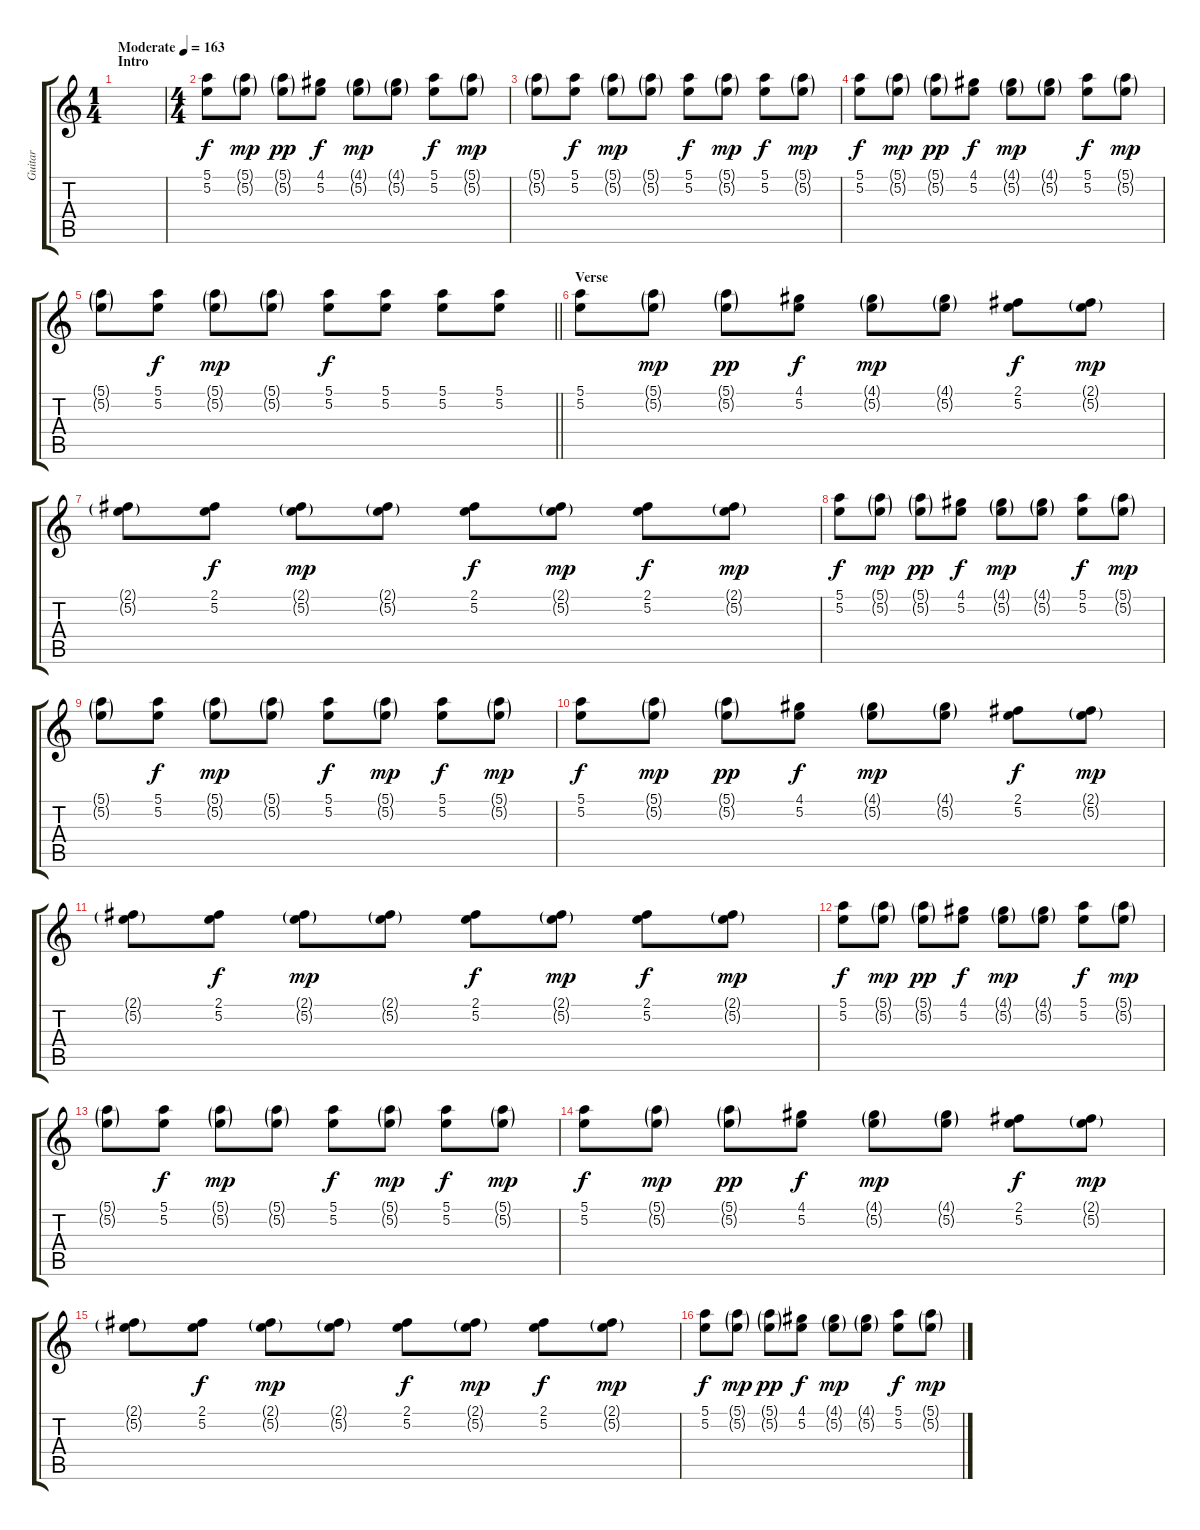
\track ("Guitar" "Guitar") {instrument distortionguitar}
\staff {score tabs}
\tuning (E4 B3 G3 D3 A2 E2) {hide}
\ts (1 4)
\section ("" "Intro")
\tempo (163 "Moderate")
\clef g2
\ks c
|
\ts (4 4)
(5.1 5.2).8 (5.1{g} 5.2{g}).8{dy mp} (5.1{g} 5.2{g}).8{dy pp} (4.1 5.2).8{dy f} (4.1{g} 5.2{g}).8{dy mp} (4.1{g} 5.2{g}).8 (5.1 5.2).8{dy f} (5.1{g} 5.2{g}).8{dy mp} |
(5.1{g} 5.2{g}).8 (5.1 5.2).8{dy f} (5.1{g} 5.2{g}).8{dy mp} (5.1{g} 5.2{g}).8 (5.1 5.2).8{dy f} (5.1{g} 5.2{g}).8{dy mp} (5.1 5.2).8{dy f} (5.1{g} 5.2{g}).8{dy mp} |
(5.1 5.2).8{dy f} (5.1{g} 5.2{g}).8{dy mp} (5.1{g} 5.2{g}).8{dy pp} (4.1 5.2).8{dy f} (4.1{g} 5.2{g}).8{dy mp} (4.1{g} 5.2{g}).8 (5.1 5.2).8{dy f} (5.1{g} 5.2{g}).8{dy mp} |
\barLineRight lightlight
(5.1{g} 5.2{g}).8 (5.1 5.2).8{dy f} (5.1{g} 5.2{g}).8{dy mp} (5.1{g} 5.2{g}).8 (5.1 5.2).8{dy f} (5.1 5.2).8 (5.1 5.2).8 (5.1 5.2).8 |
\section ("" "Verse")
(5.1 5.2).8{volume 10} (5.1{g} 5.2{g}).8{dy mp} (5.1{g} 5.2{g}).8{dy pp} (4.1 5.2).8{dy f} (4.1{g} 5.2{g}).8{dy mp} (4.1{g} 5.2{g}).8 (2.1 5.2).8{dy f} (2.1{g} 5.2{g}).8{dy mp} |
(2.1{g} 5.2{g}).8 (2.1 5.2).8{dy f} (2.1{g} 5.2{g}).8{dy mp} (2.1{g} 5.2{g}).8 (2.1 5.2).8{dy f} (2.1{g} 5.2{g}).8{dy mp} (2.1 5.2).8{dy f} (2.1{g} 5.2{g}).8{dy mp} |
(5.1 5.2).8{dy f} (5.1{g} 5.2{g}).8{dy mp} (5.1{g} 5.2{g}).8{dy pp} (4.1 5.2).8{dy f} (4.1{g} 5.2{g}).8{dy mp} (4.1{g} 5.2{g}).8 (5.1 5.2).8{dy f} (5.1{g} 5.2{g}).8{dy mp} |
(5.1{g} 5.2{g}).8 (5.1 5.2).8{dy f} (5.1{g} 5.2{g}).8{dy mp} (5.1{g} 5.2{g}).8 (5.1 5.2).8{dy f} (5.1{g} 5.2{g}).8{dy mp} (5.1 5.2).8{dy f} (5.1{g} 5.2{g}).8{dy mp} |
(5.1 5.2).8{dy f} (5.1{g} 5.2{g}).8{dy mp} (5.1{g} 5.2{g}).8{dy pp} (4.1 5.2).8{dy f} (4.1{g} 5.2{g}).8{dy mp} (4.1{g} 5.2{g}).8 (2.1 5.2).8{dy f} (2.1{g} 5.2{g}).8{dy mp} |
(2.1{g} 5.2{g}).8 (2.1 5.2).8{dy f} (2.1{g} 5.2{g}).8{dy mp} (2.1{g} 5.2{g}).8 (2.1 5.2).8{dy f} (2.1{g} 5.2{g}).8{dy mp} (2.1 5.2).8{dy f} (2.1{g} 5.2{g}).8{dy mp} |
(5.1 5.2).8{dy f} (5.1{g} 5.2{g}).8{dy mp} (5.1{g} 5.2{g}).8{dy pp} (4.1 5.2).8{dy f} (4.1{g} 5.2{g}).8{dy mp} (4.1{g} 5.2{g}).8 (5.1 5.2).8{dy f} (5.1{g} 5.2{g}).8{dy mp} |
(5.1{g} 5.2{g}).8 (5.1 5.2).8{dy f} (5.1{g} 5.2{g}).8{dy mp} (5.1{g} 5.2{g}).8 (5.1 5.2).8{dy f} (5.1{g} 5.2{g}).8{dy mp} (5.1 5.2).8{dy f} (5.1{g} 5.2{g}).8{dy mp} |
(5.1 5.2).8{dy f} (5.1{g} 5.2{g}).8{dy mp} (5.1{g} 5.2{g}).8{dy pp} (4.1 5.2).8{dy f} (4.1{g} 5.2{g}).8{dy mp} (4.1{g} 5.2{g}).8 (2.1 5.2).8{dy f} (2.1{g} 5.2{g}).8{dy mp} |
(2.1{g} 5.2{g}).8 (2.1 5.2).8{dy f} (2.1{g} 5.2{g}).8{dy mp} (2.1{g} 5.2{g}).8 (2.1 5.2).8{dy f} (2.1{g} 5.2{g}).8{dy mp} (2.1 5.2).8{dy f} (2.1{g} 5.2{g}).8{dy mp} |
(5.1 5.2).8{dy f} (5.1{g} 5.2{g}).8{dy mp} (5.1{g} 5.2{g}).8{dy pp} (4.1 5.2).8{dy f} (4.1{g} 5.2{g}).8{dy mp} (4.1{g} 5.2{g}).8 (5.1 5.2).8{dy f} (5.1{g} 5.2{g}).8{dy mp}
